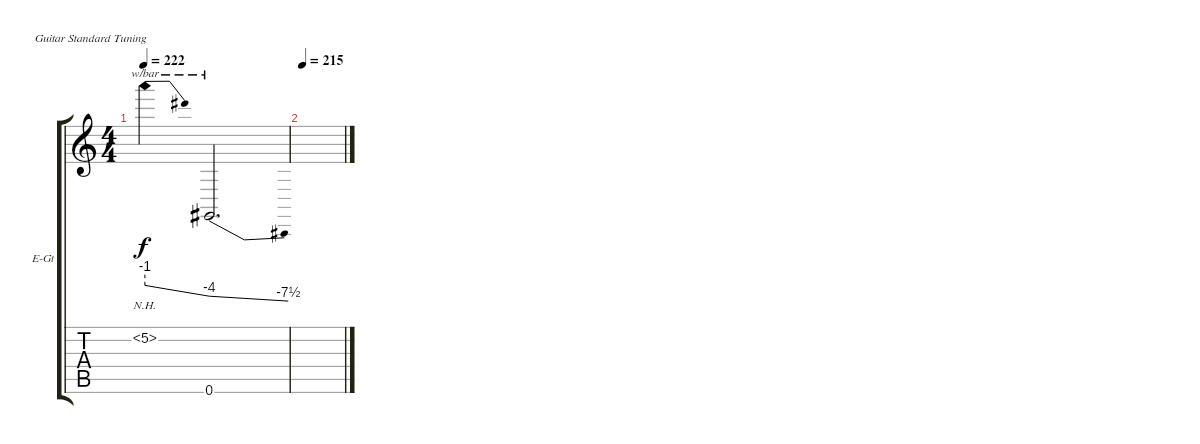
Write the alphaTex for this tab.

\bracketExtendMode groupsimilarinstruments
\firstSystemTrackNameOrientation horizontal
\otherSystemsTrackNameOrientation horizontal
\track ("solo!" "E-Gt") {instrument distortionguitar}
\staff {score tabs}
\tuning (E4 B3 G3 D3 A2 E2)
\ts (4 4)
\tempo 222
\clef g2
\scale
0.333333
\ks c
5.2{nh t}.4{tbe (dive default 0 -4 57 -16) dy f} 0.6.2{d tbe (dive default 0 -16 60 -30)} |
\tempo 215
\scale
0.333333 |
\scale
0.333333 |
\scale
0.333333 |
\scale
0.333333 |
\scale
0.333333 |
\scale
0.333333 |
\scale
0.333333 |
\scale
0.333333 |
\scale
0.333333 |
\scale
0.333333 |
\scale
0.333333 |
\scale
0.333333 |
\scale
0.333333 |
\scale
0.333333 |
\scale
0.333333
